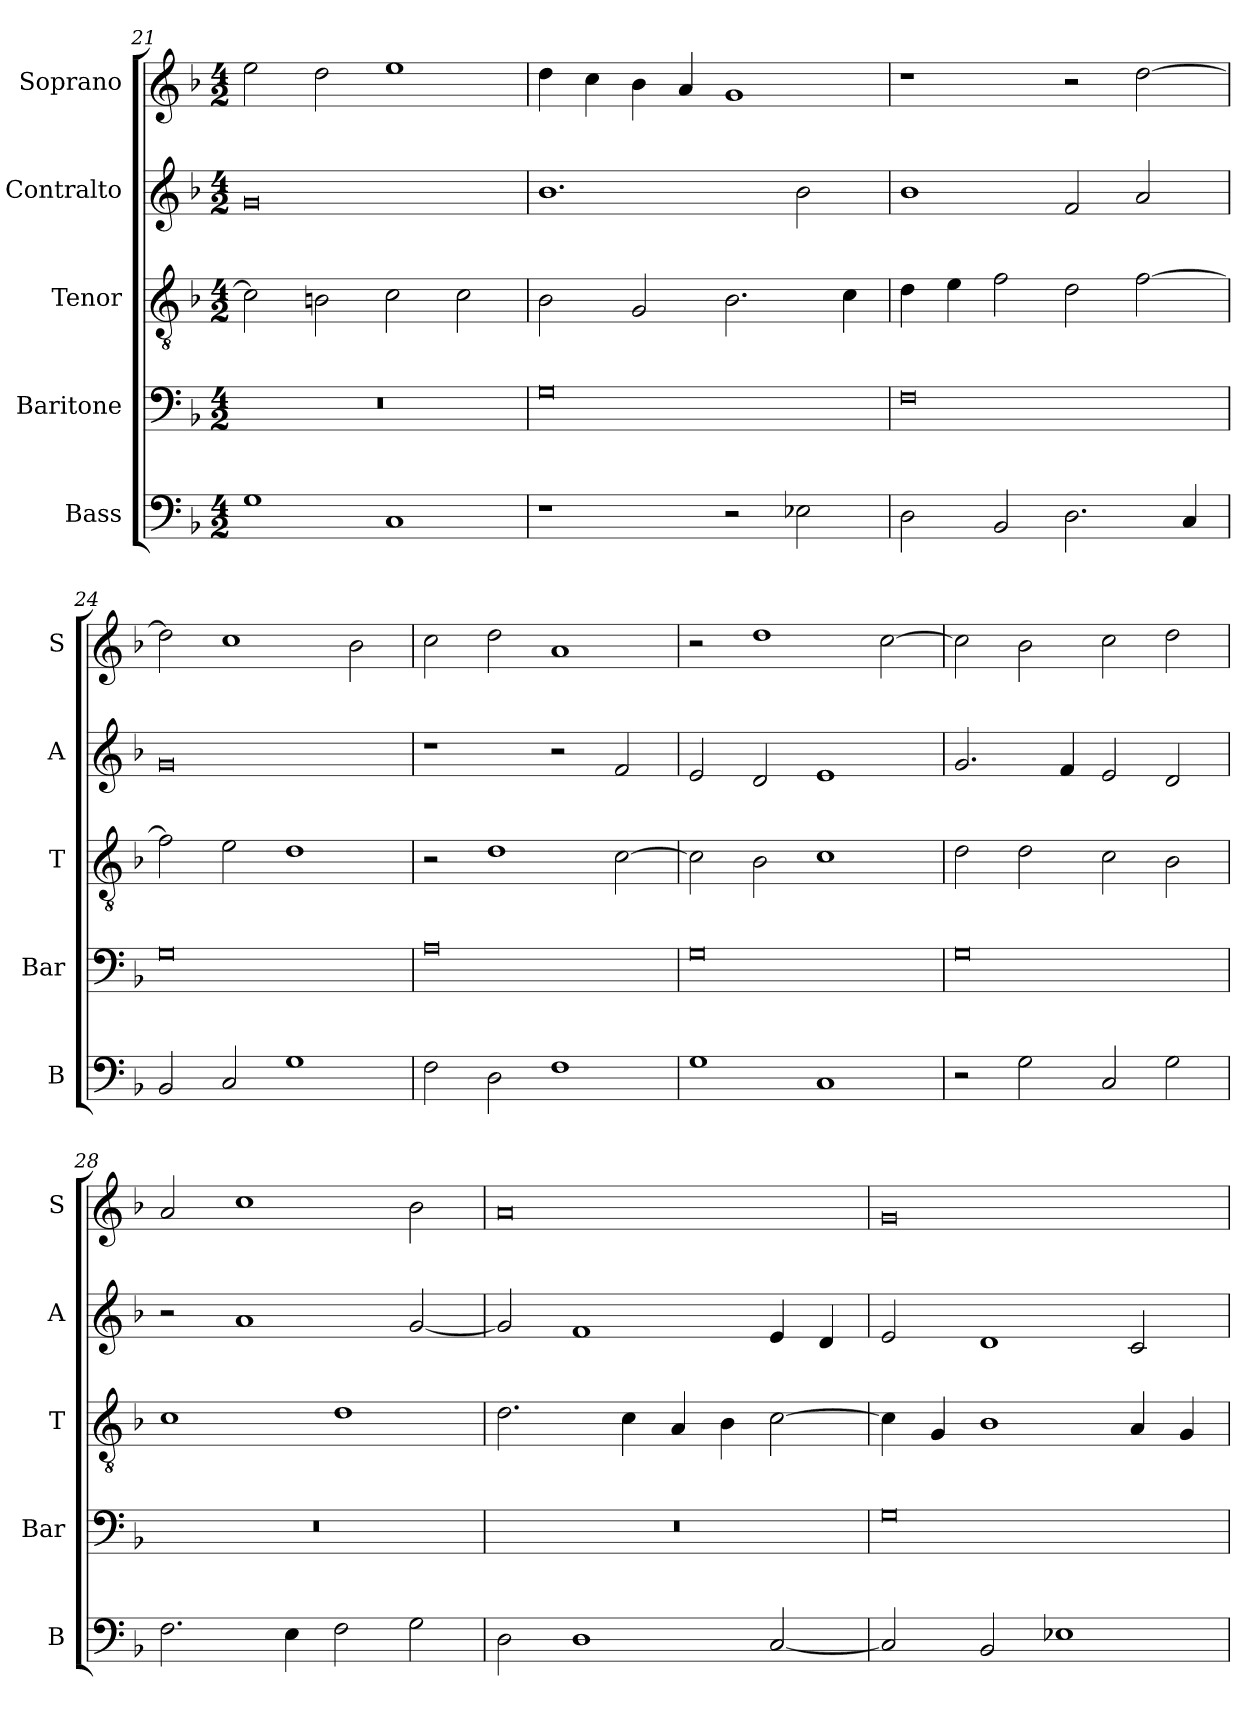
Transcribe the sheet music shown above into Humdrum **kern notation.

**kern	**kern	**kern	**kern	**kern
*part5	*part4	*part3	*part2	*part1
*staff5	*staff4	*staff3	*staff2	*staff1
*I"Bass	*I"Baritone	*I"Tenor	*I"Contralto	*I"Soprano
*I'B	*I'Bar	*I'T	*I'A	*I'S
*clefF4	*clefF4	*clefGv2	*clefG2	*clefG2
*k[b-]	*k[b-]	*k[b-]	*k[b-]	*k[b-]
*G:dor	*G:dor	*G:dor	*G:dor	*G:dor
*M4/2	*M4/2	*M4/2	*M4/2	*M4/2
=21	=21	=21	=21	=21
1G	0r	2c]	0g	2ee
.	.	2Bn	.	2dd
1C	.	2c	.	1ee
.	.	2c	.	.
=22	=22	=22	=22	=22
1r	0G	2B-	1.b-	4dd
.	.	.	.	4cc
.	.	2G	.	4b-
.	.	.	.	4a
2r	.	2.B-	.	1g
2E-X	.	.	2b-	.
.	.	4c	.	.
=23	=23	=23	=23	=23
2D	0F	4d	1b-	1r
.	.	4e	.	.
2BB-	.	2f	.	.
2.D	.	2d	2f	2r
.	.	[2f	2a	[2dd
4C	.	.	.	.
=24	=24	=24	=24	=24
2BB-	0G	2f]	0g	2dd]
2C	.	2e	.	1cc
1G	.	1d	.	.
.	.	.	.	2b-
=25	=25	=25	=25	=25
2F	0A	2r	1r	2cc
2D	.	1d	.	2dd
1F	.	.	2r	1a
.	.	[2c	2f	.
=26	=26	=26	=26	=26
1G	0G	2c]	2e	2r
.	.	2B-	2d	1dd
1C	.	1c	1e	.
.	.	.	.	[2cc
=27	=27	=27	=27	=27
2r	0G	2d	2.g	2cc]
2G	.	2d	.	2b-
.	.	.	4f	.
2C	.	2c	2e	2cc
2G	.	2B-	2d	2dd
=28	=28	=28	=28	=28
2.F	0r	1c	2r	2a
.	.	.	1a	1cc
4E	.	.	.	.
2F	.	1d	.	.
2G	.	.	[2g	2b-
=29	=29	=29	=29	=29
2D	0r	2.d	2g]	0a
1D	.	.	1f	.
.	.	4c	.	.
.	.	4A	.	.
.	.	4B-	.	.
[2C	.	[2c	4e	.
.	.	.	4d	.
=30	=30	=30	=30	=30
2C]	0G	4c]	2e	0g
.	.	4G	.	.
2BB-	.	1B-	1d	.
1E-X	.	.	.	.
.	.	4A	2c	.
.	.	4G	.	.
=	=	=	=	=
*-	*-	*-	*-	*-
